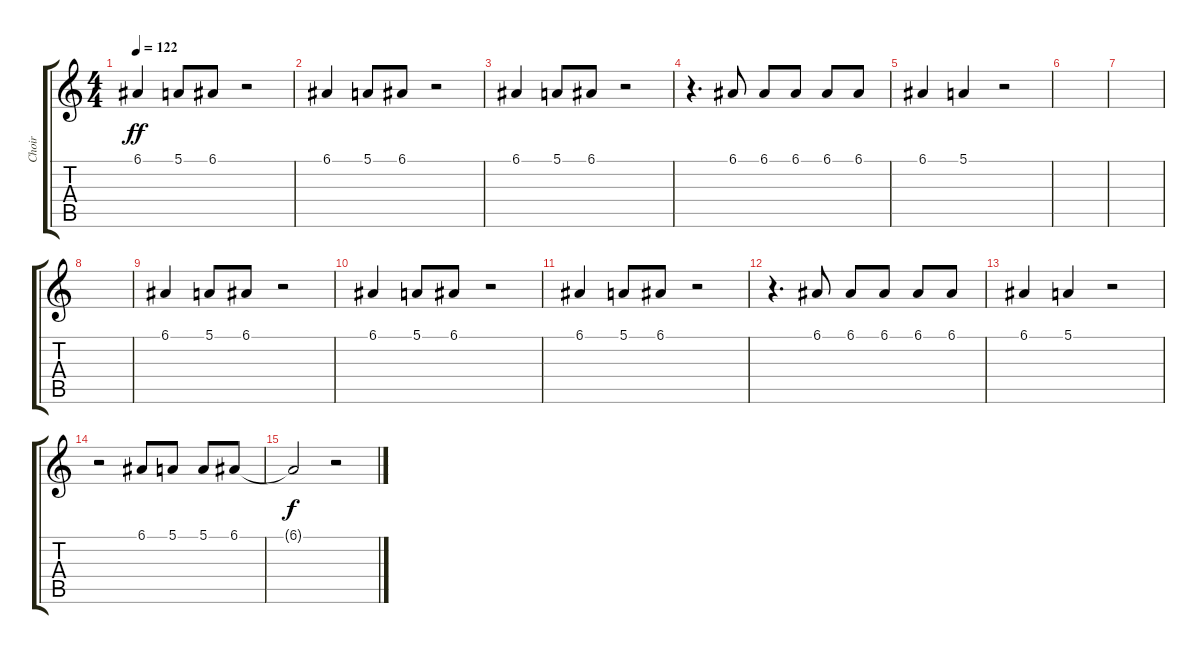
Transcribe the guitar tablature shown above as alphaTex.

\track ("Choir" "Choir") {instrument choiraahs}
\staff {score tabs}
\tuning (E4 B3 G3 D3 A2 E2) {hide}
\ts (4 4)
\tempo 122
\clef g2
\ks c
6.1.4{dy ff} 5.1.8 6.1.8 r.2 |
6.1.4 5.1.8 6.1.8 r.2 |
6.1.4 5.1.8 6.1.8 r.2 |
r.4{d} 6.1.8 6.1.8 6.1.8 6.1.8 6.1.8 |
6.1.4 5.1.4 r.2 |
|
|
|
6.1.4 5.1.8 6.1.8 r.2 |
6.1.4 5.1.8 6.1.8 r.2 |
6.1.4 5.1.8 6.1.8 r.2 |
r.4{d} 6.1.8 6.1.8 6.1.8 6.1.8 6.1.8 |
6.1.4 5.1.4 r.2 |
r.2 6.1.8 5.1.8 5.1.8 6.1.8 |
6.1{t}.2{dy f} r.2
